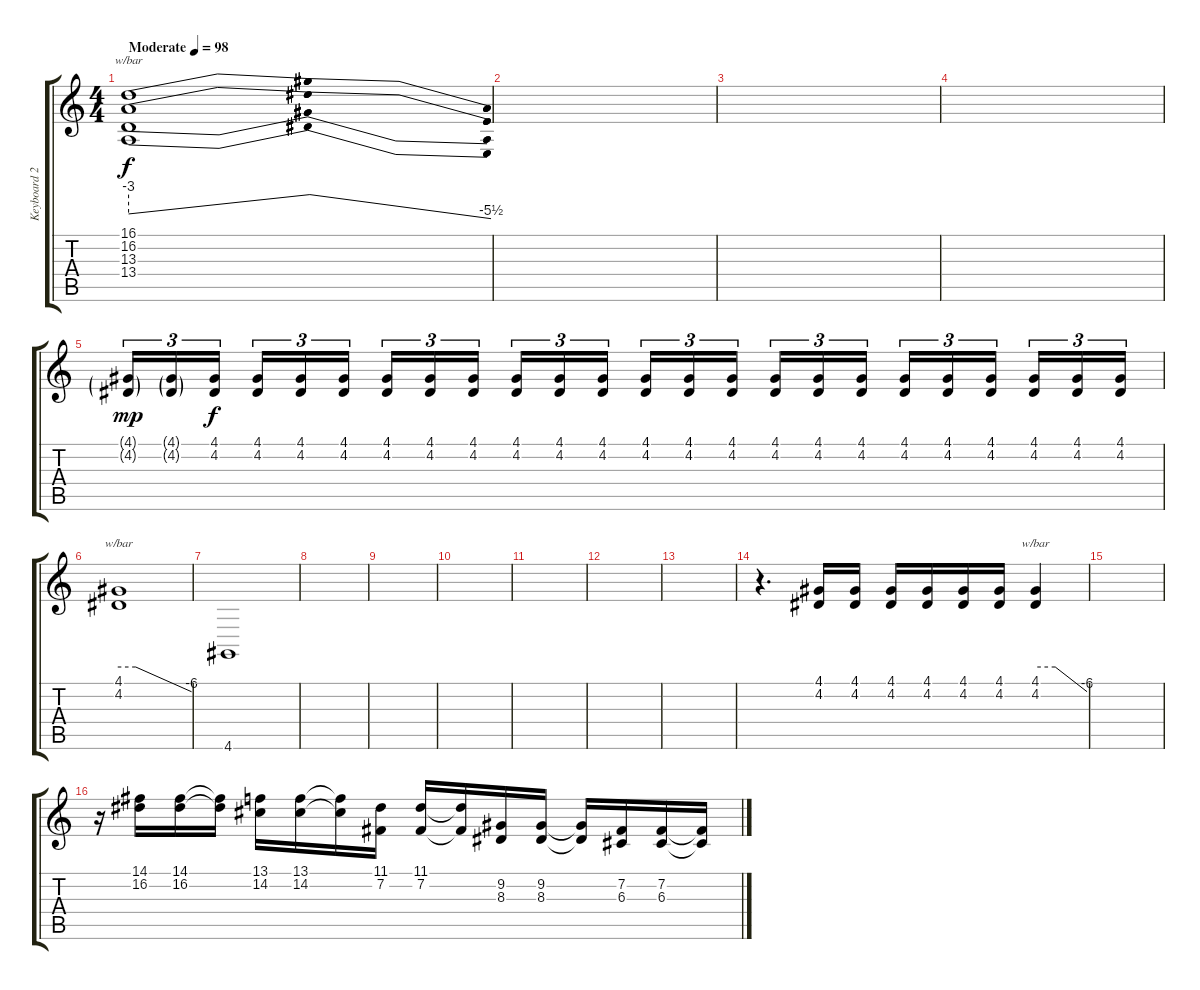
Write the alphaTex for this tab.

\track ("Keyboard 2" "Keyboard 2") {instrument drawbarorgan}
\staff {score tabs}
\tuning (E4 B3 G3 D3 A2 E2) {hide}
\ts (4 4)
\tempo (98 "Moderate")
\clef g2
\ks c
(16.1 16.2 13.3 13.4).1{tbe (dip default 0 -12 6 0 45 0 60 -22) dy f instrument drawbarorgan} |
|
|
|
(4.1{g} 4.2{g}).16{tu (3 2) dy mp} (4.1{g} 4.2{g}).16{tu (3 2)} (4.1 4.2).16{tu (3 2) dy f beam splitsecondary} (4.1 4.2).16{tu (3 2)} (4.1 4.2).16{tu (3 2)} (4.1 4.2).16{tu (3 2)} (4.1 4.2).16{tu (3 2)} (4.1 4.2).16{tu (3 2)} (4.1 4.2).16{tu (3 2) beam splitsecondary} (4.1 4.2).16{tu (3 2)} (4.1 4.2).16{tu (3 2)} (4.1 4.2).16{tu (3 2)} (4.1 4.2).16{tu (3 2)} (4.1 4.2).16{tu (3 2)} (4.1 4.2).16{tu (3 2) beam splitsecondary} (4.1 4.2).16{tu (3 2)} (4.1 4.2).16{tu (3 2)} (4.1 4.2).16{tu (3 2)} (4.1 4.2).16{tu (3 2)} (4.1 4.2).16{tu (3 2)} (4.1 4.2).16{tu (3 2) beam splitsecondary} (4.1 4.2).16{tu (3 2)} (4.1 4.2).16{tu (3 2)} (4.1 4.2).16{tu (3 2)} |
(4.1 4.2).1{tbe (custom default 0 0 14 0 60 -24)} |
4.6.1 |
|
|
|
|
|
|
r.4{d} (4.1 4.2).16 (4.1 4.2).16 (4.1 4.2).16 (4.1 4.2).16 (4.1 4.2).16 (4.1 4.2).16 (4.1 4.2).4{tbe (custom default 0 0 23 0 60 -24)} |
|
r.16 (14.1 16.2).16 (14.1 16.2).16 (14.1{t} 16.2{t}).16 (13.1 14.2).16 (13.1 14.2).16 (13.1{t} 14.2{t}).16 (11.1 7.2).16 (11.1 7.2).16 (11.1{t} 7.2{t}).16 (9.2 8.3).16 (9.2 8.3).16 (9.2{t} 8.3{t}).16 (7.2 6.3).16 (7.2 6.3).16 (7.2{t} 6.3{t}).16
